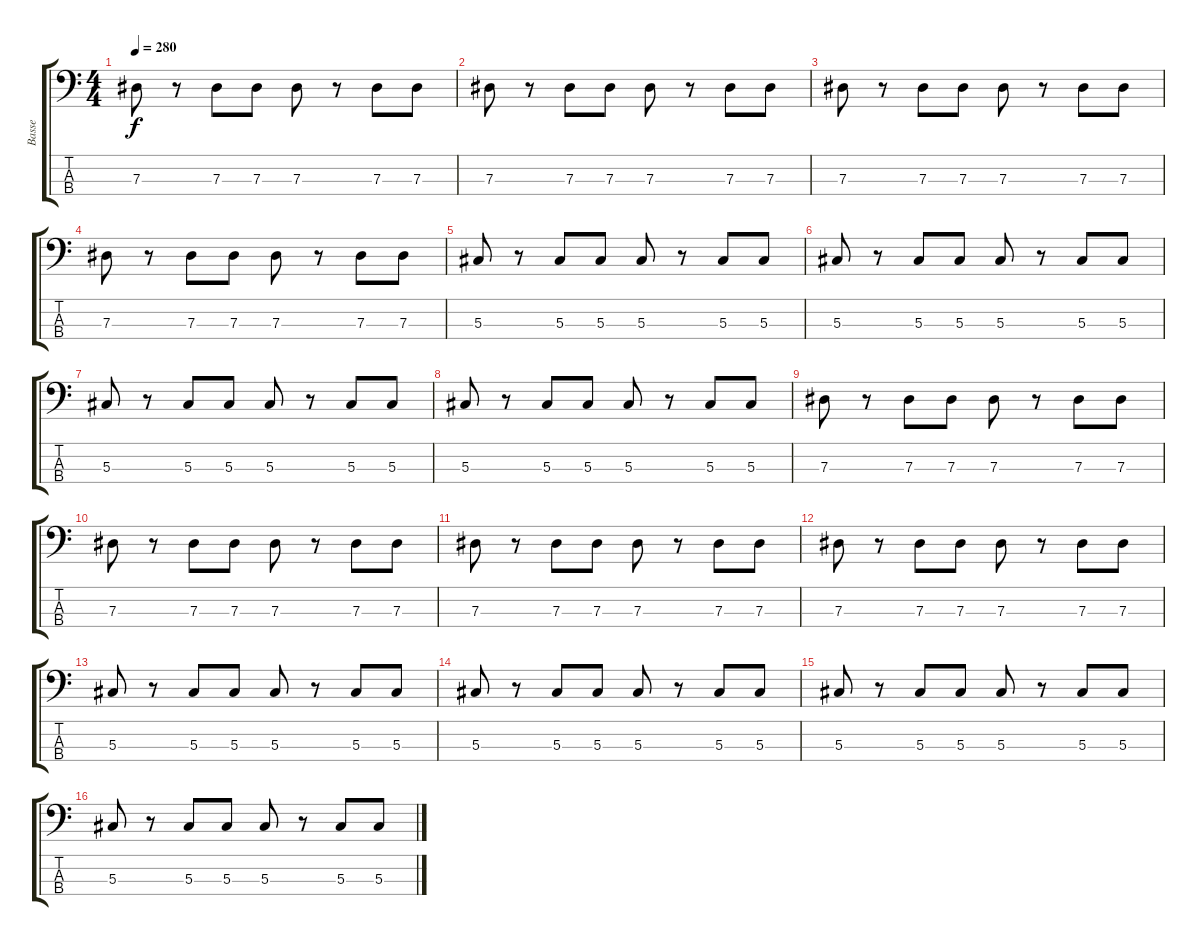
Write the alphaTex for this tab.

\track ("Basse" "Basse") {instrument electricbassfinger}
\staff {score tabs}
\tuning (Gb2 Db2 Ab1 Eb1) {hide}
\ts (4 4)
\tempo 280
\clef f4
\ks c
7.3.8{dy f} r.8 7.3.8 7.3.8 7.3.8 r.8 7.3.8 7.3.8 |
7.3.8 r.8 7.3.8 7.3.8 7.3.8 r.8 7.3.8 7.3.8 |
7.3.8 r.8 7.3.8 7.3.8 7.3.8 r.8 7.3.8 7.3.8 |
7.3.8 r.8 7.3.8 7.3.8 7.3.8 r.8 7.3.8 7.3.8 |
5.3.8 r.8 5.3.8 5.3.8 5.3.8 r.8 5.3.8 5.3.8 |
5.3.8 r.8 5.3.8 5.3.8 5.3.8 r.8 5.3.8 5.3.8 |
5.3.8 r.8 5.3.8 5.3.8 5.3.8 r.8 5.3.8 5.3.8 |
5.3.8 r.8 5.3.8 5.3.8 5.3.8 r.8 5.3.8 5.3.8 |
7.3.8 r.8 7.3.8 7.3.8 7.3.8 r.8 7.3.8 7.3.8 |
7.3.8 r.8 7.3.8 7.3.8 7.3.8 r.8 7.3.8 7.3.8 |
7.3.8 r.8 7.3.8 7.3.8 7.3.8 r.8 7.3.8 7.3.8 |
7.3.8 r.8 7.3.8 7.3.8 7.3.8 r.8 7.3.8 7.3.8 |
5.3.8 r.8 5.3.8 5.3.8 5.3.8 r.8 5.3.8 5.3.8 |
5.3.8 r.8 5.3.8 5.3.8 5.3.8 r.8 5.3.8 5.3.8 |
5.3.8 r.8 5.3.8 5.3.8 5.3.8 r.8 5.3.8 5.3.8 |
5.3.8 r.8 5.3.8 5.3.8 5.3.8 r.8 5.3.8 5.3.8
